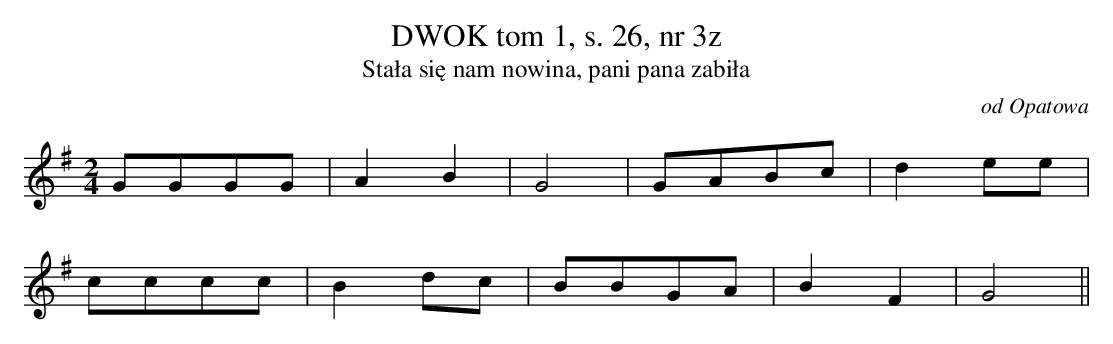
X:1
T:DWOK tom 1, s. 26, nr 3z
T:Stała się nam nowina, pani pana zabiła
O:od Opatowa
M:2/4
L:1/8
K:G
GGGG | A2B2 | G4 |GABc | d2ee |
 cccc | B2dc |BBGA | B2F2 | G4||
